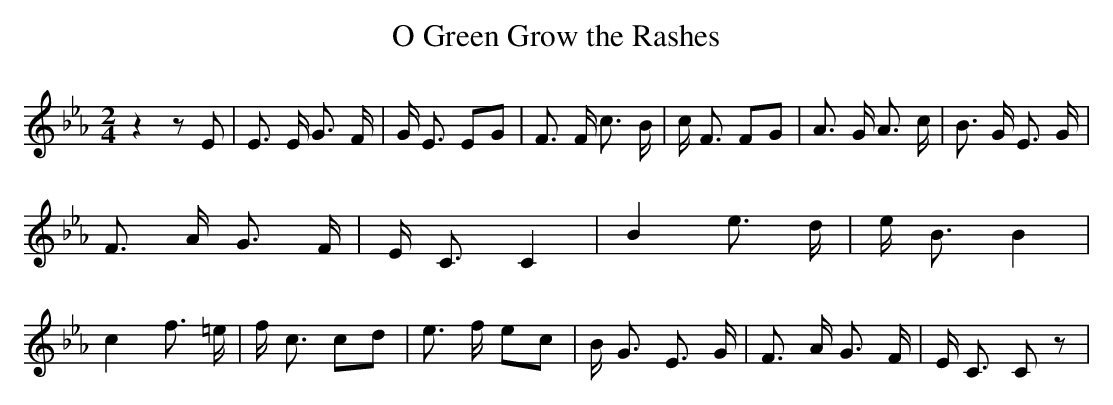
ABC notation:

X:1
T:Green Grow the Rashes, O
M:2/4
L:1/8
K:Eb
 z2 z E| E3/2 E/2 G3/2 F/2| G/2 E3/2 EG| F3/2 F/2 c3/2 B/2| c/2 F3/2 FG|\
 A3/2 G/2 A3/2 c/2| B3/2 G/2 E3/2 G/2| F3/2 A/2 G3/2 F/2| E/2 C3/2 C2|\
 B2 e3/2 d/2| e/2 B3/2 B2| c2 f3/2 =e/2| f/2 c3/2 cd| e3/2 f/2 ec|\
 B/2 G3/2 E3/2 G/2| F3/2 A/2 G3/2 F/2| E/2 C3/2 C z|
